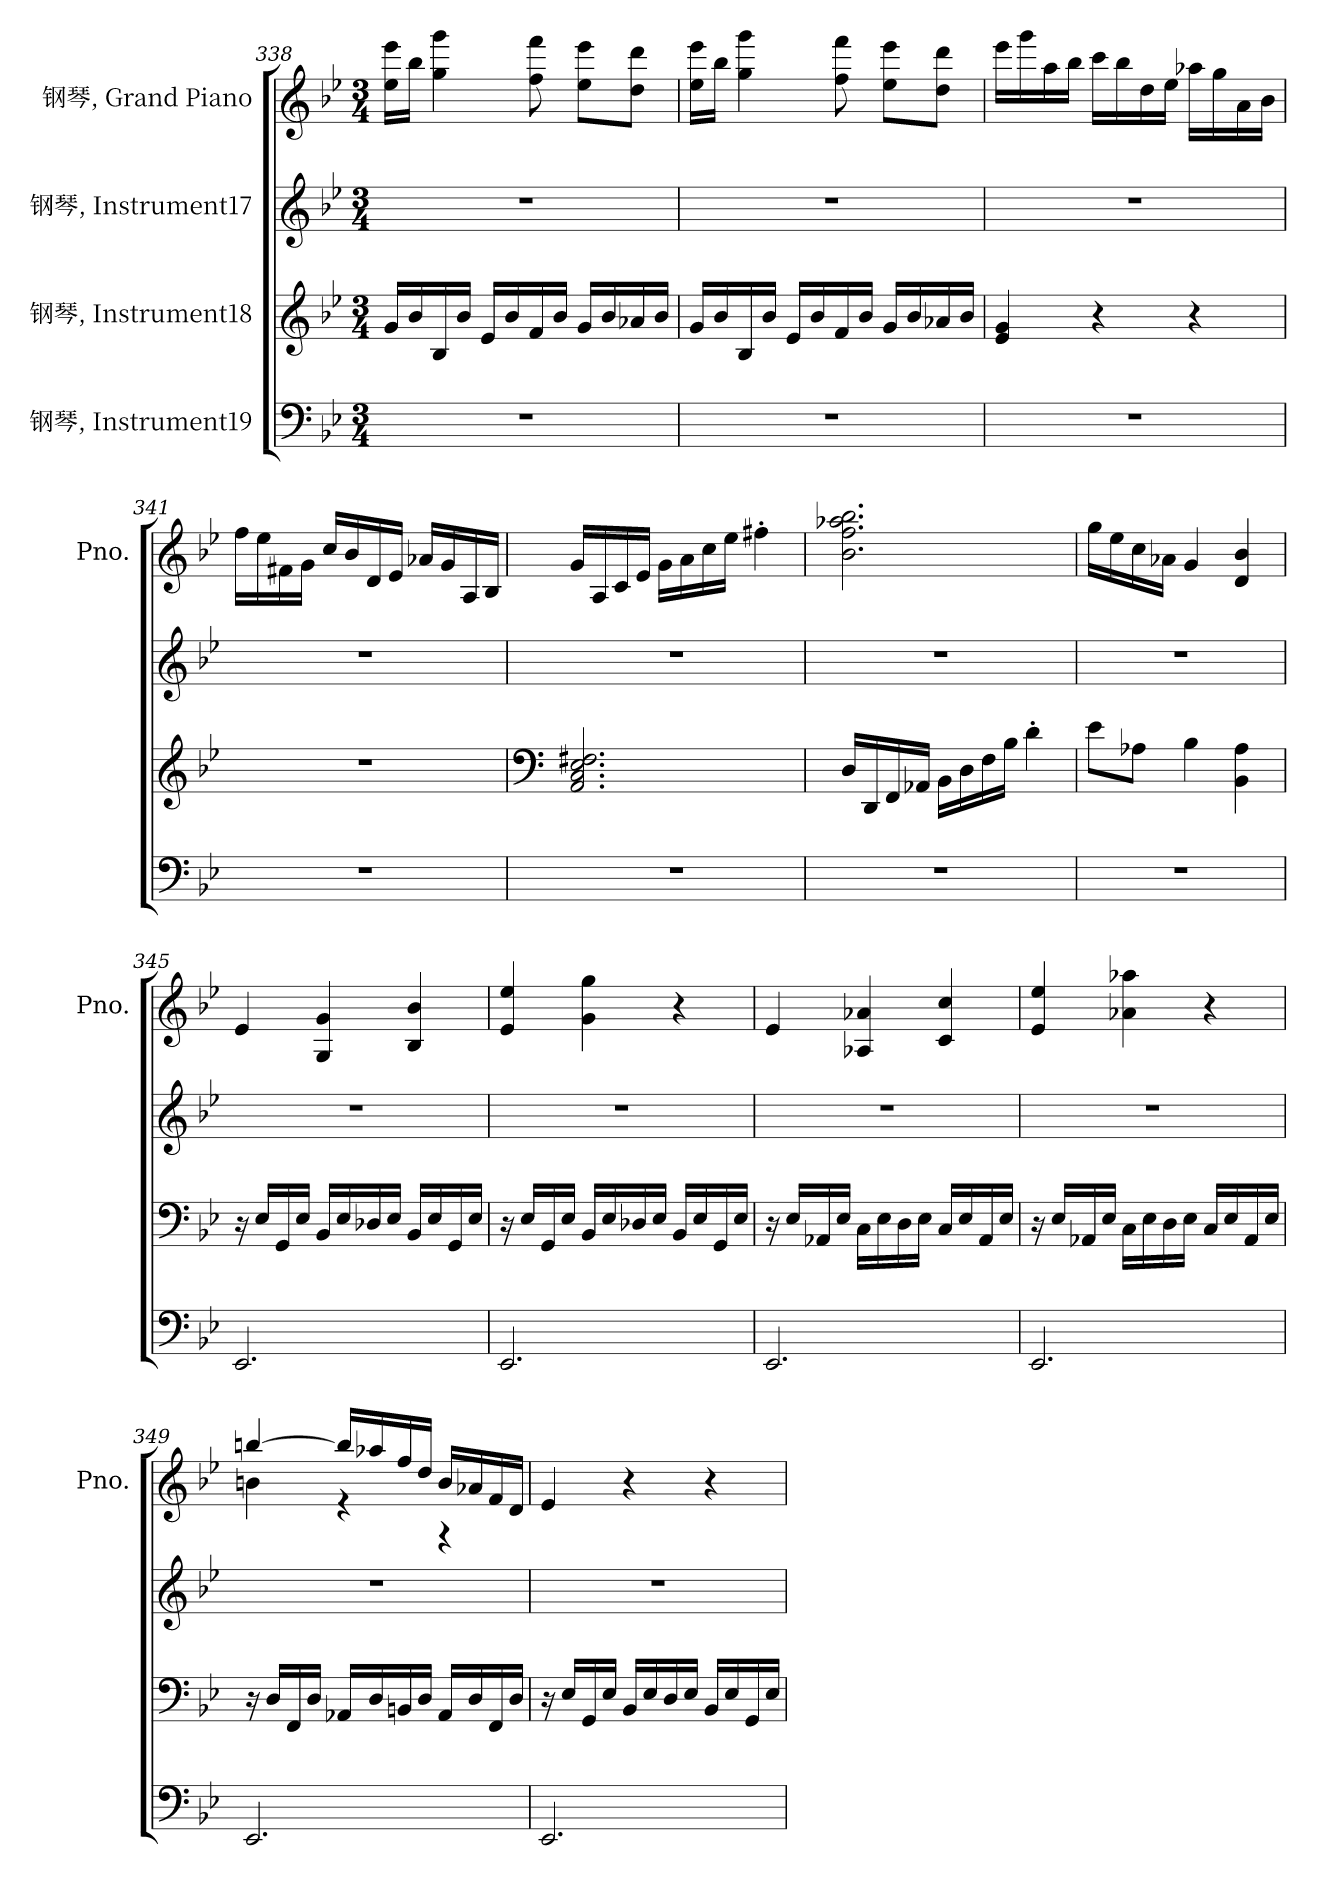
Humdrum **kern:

**kern	**kern	**kern	**kern
*part4	*part3	*part2	*part1
*staff4	*staff3	*staff2	*staff1
*I"钢琴, Instrument19	*I"钢琴, Instrument18	*I"钢琴, Instrument17	*I"钢琴, Grand Piano
*	*	*	*I'Pno.
*clefF4	*clefG2	*clefG2	*clefG2
*k[b-e-]	*k[b-e-]	*k[b-e-]	*k[b-e-]
*M3/4	*M3/4	*M3/4	*M3/4
=338	=338	=338	=338
2.r	16g/LL	2.r	16ee-\ 16eee-\LL
.	16b-/	.	16bb-\JJ
.	16B-/	.	4gg\ 4ggg\
.	16b-/JJ	.	.
.	16e-/LL	.	.
.	16b-/	.	.
.	16f/	.	8ff\ 8fff\
.	16b-/JJ	.	.
.	16g/LL	.	8ee-\ 8eee-\L
.	16b-/	.	.
.	16a-X/	.	8dd\ 8ddd\J
.	16b-/JJ	.	.
!!LO:LB:g=z
=339	=339	=339	=339
2.r	16g/LL	2.r	16ee-\ 16eee-\LL
.	16b-/	.	16bb-\JJ
.	16B-/	.	4gg\ 4ggg\
.	16b-/JJ	.	.
.	16e-/LL	.	.
.	16b-/	.	.
.	16f/	.	8ff\ 8fff\
.	16b-/JJ	.	.
.	16g/LL	.	8ee-\ 8eee-\L
.	16b-/	.	.
.	16a-X/	.	8dd\ 8ddd\J
.	16b-/JJ	.	.
=340	=340	=340	=340
2.r	4e-/ 4g/	2.r	16eee-\LL
.	.	.	16ggg\
.	.	.	16aa\
.	.	.	16bb-\JJ
.	4r	.	16ccc\LL
.	.	.	16bb-\
.	.	.	16dd\
.	.	.	16ee-\JJ
.	4r	.	16aa-X\LL
.	.	.	16gg\
.	.	.	16a\
.	.	.	16b-\JJ
=341	=341	=341	=341
2.r	2.r	2.r	16ff\LL
.	.	.	16ee-\
.	.	.	16f#X\
.	.	.	16g\JJ
.	.	.	16cc/LL
.	.	.	16b-/
.	.	.	16d/
.	.	.	16e-/JJ
.	.	.	16a-X/LL
.	.	.	16g/
.	.	.	16A/
.	.	.	16B-/JJ
!!LO:PB:g=z
=342	=342	=342	=342
*	*clefF4	*	*
2.r	2.AA/ 2.C/ 2.E-/ 2.F#X/	2.r	16g/LL
.	.	.	16A/
.	.	.	16c/
.	.	.	16e-/JJ
.	.	.	16g\LL
.	.	.	16a\
.	.	.	16cc\
.	.	.	16ee-\JJ
.	.	.	4ff#X'\
=343	=343	=343	=343
2.r	16D/LL	2.r	2.b-\ 2.ff\ 2.aa-X\ 2.bb-\
.	16DD/	.	.
.	16FF/	.	.
.	16AA-X/JJ	.	.
.	16BB-\LL	.	.
.	16D\	.	.
.	16F\	.	.
.	16B-\JJ	.	.
.	4d'\	.	.
=344	=344	=344	=344
2.r	8e-\L	2.r	16gg\LL
.	.	.	16ee-\
.	8A-X\J	.	16cc\
.	.	.	16a-X\JJ
.	4B-\	.	4g/
.	4BB-\ 4A-\	.	4d/ 4b-/
=345	=345	=345	=345
2.EE-/	16r	2.r	4e-/
.	16E-/LL	.	.
.	16GG/	.	.
.	16E-/JJ	.	.
.	16BB-/LL	.	4G/ 4g/
.	16E-/	.	.
.	16D-X/	.	.
.	16E-/JJ	.	.
.	16BB-/LL	.	4B-/ 4b-/
.	16E-/	.	.
.	16GG/	.	.
.	16E-/JJ	.	.
!!LO:LB:g=z
=346	=346	=346	=346
2.EE-/	16r	2.r	4e-/ 4ee-/
.	16E-/LL	.	.
.	16GG/	.	.
.	16E-/JJ	.	.
.	16BB-/LL	.	4g\ 4gg\
.	16E-/	.	.
.	16D-X/	.	.
.	16E-/JJ	.	.
.	16BB-/LL	.	4r
.	16E-/	.	.
.	16GG/	.	.
.	16E-/JJ	.	.
=347	=347	=347	=347
2.EE-/	16r	2.r	4e-/
.	16E-/LL	.	.
.	16AA-X/	.	.
.	16E-/JJ	.	.
.	16C\LL	.	4A-X/ 4a-X/
.	16E-\	.	.
.	16D\	.	.
.	16E-\JJ	.	.
.	16C/LL	.	4c/ 4cc/
.	16E-/	.	.
.	16AA-/	.	.
.	16E-/JJ	.	.
=348	=348	=348	=348
2.EE-/	16r	2.r	4e-/ 4ee-/
.	16E-/LL	.	.
.	16AA-X/	.	.
.	16E-/JJ	.	.
.	16C\LL	.	4a-X\ 4aa-X\
.	16E-\	.	.
.	16D\	.	.
.	16E-\JJ	.	.
.	16C/LL	.	4r
.	16E-/	.	.
.	16AA-/	.	.
.	16E-/JJ	.	.
!!LO:LB:g=z
=349	=349	=349	=349
*	*	*	*^
2.EE-/	16r	2.r	[4bbn/	4bn\
.	16D/LL	.	.	.
.	16FF/	.	.	.
.	16D/JJ	.	.	.
.	16AA-X/LL	.	16bb/LL]	4r
.	16D/	.	16aa-X/	.
.	16BBn/	.	16ff/	.
.	16D/JJ	.	16dd/JJ	.
.	16AA-/LL	.	16b/LL	4r
.	16D/	.	16a-X/	.
.	16FF/	.	16f/	.
.	16D/JJ	.	16d/JJ	.
*	*	*	*v	*v
=350	=350	=350	=350
2.EE-/	16r	2.r	4e-/
.	16E-/LL	.	.
.	16GG/	.	.
.	16E-/JJ	.	.
.	16BB-/LL	.	4r
.	16E-/	.	.
.	16D/	.	.
.	16E-/JJ	.	.
.	16BB-/LL	.	4r
.	16E-/	.	.
.	16GG/	.	.
.	16E-/JJ	.	.
=	=	=	=
*-	*-	*-	*-
